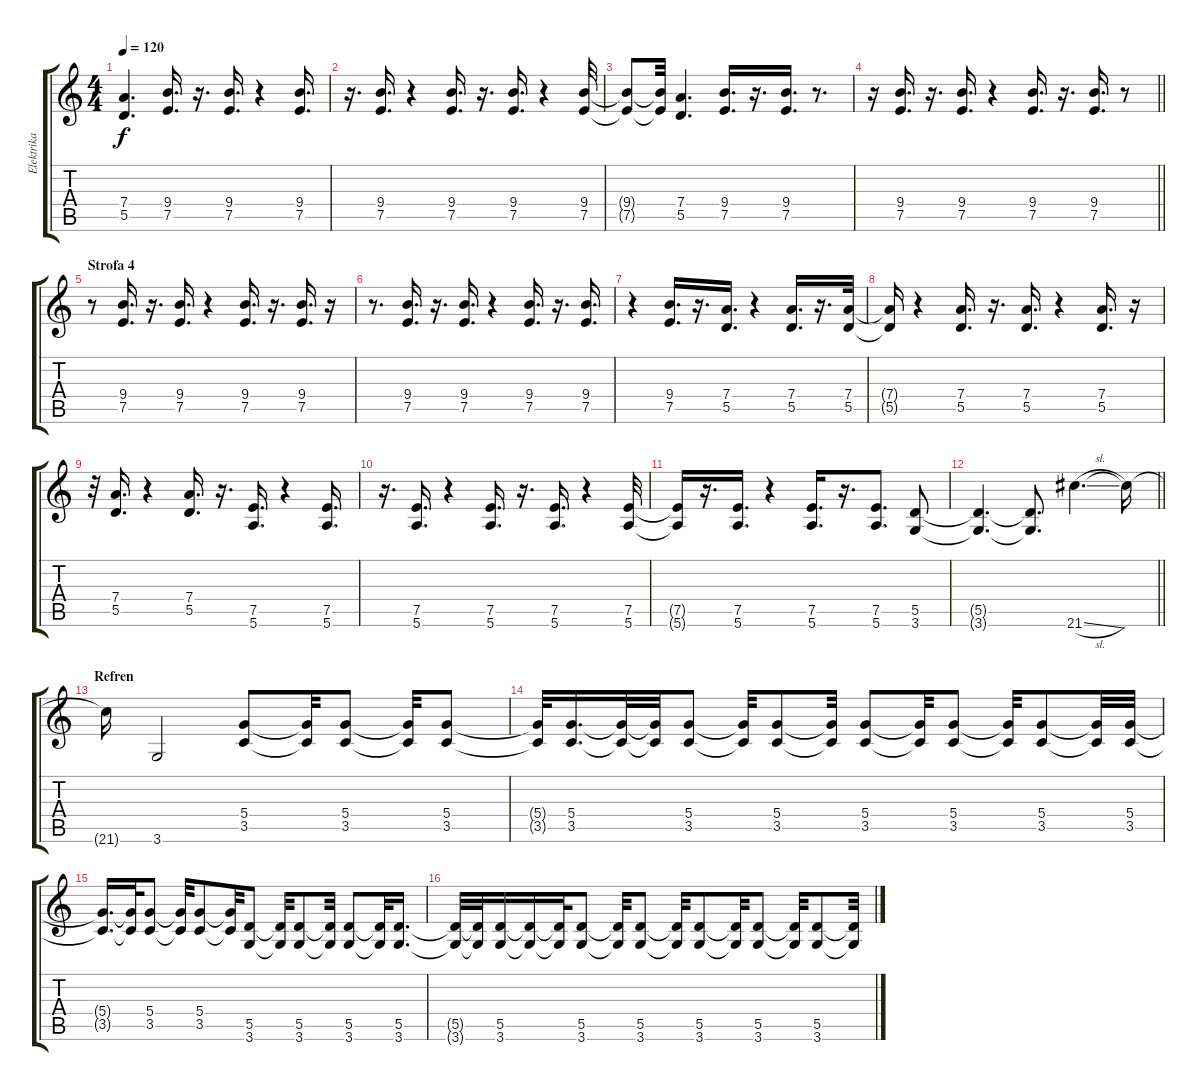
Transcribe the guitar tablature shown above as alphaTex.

\track ("Elektrika Bregovic" "Elektrika ") {instrument distortionguitar}
\staff {score tabs}
\tuning (E4 B3 G3 D3 A2 E2) {hide}
\ts (4 4)
\tempo 120
\clef g2
\ks c
(7.4 5.5).4{d dy f} (9.4 7.5).16{d} r.16{d} (9.4 7.5).16{d} r.4 (9.4 7.5).16{d} |
r.16{d} (9.4 7.5).16{d} r.4 (9.4 7.5).16{d} r.16{d} (9.4 7.5).16{d} r.4 (9.4 7.5).32 |
(9.4{t} 7.5{t}).8 (9.4{t} 7.5{t}).32 (7.4 5.5).4{d} (9.4 7.5).16{d} r.16{d} (9.4 7.5).16{d} r.8{d} |
\barLineRight lightlight
r.16 (9.4 7.5).16{d} r.16{d} (9.4 7.5).16{d} r.4 (9.4 7.5).16{d} r.16{d} (9.4 7.5).16{d} r.8 |
\section ("" "Strofa 4")
r.8 (9.4 7.5).16{d} r.16{d} (9.4 7.5).16{d} r.4 (9.4 7.5).16{d} r.16{d} (9.4 7.5).16{d} r.16 |
r.8{d} (9.4 7.5).16{d} r.16{d} (9.4 7.5).16{d} r.4 (9.4 7.5).16{d} r.16{d} (9.4 7.5).16{d} |
r.4 (9.4 7.5).16{d} r.16{d} (7.4 5.5).16{d} r.4 (7.4 5.5).16{d} r.16{d} (7.4 5.5).32 |
(7.4{t} 5.5{t}).16 r.4 (7.4 5.5).16{d} r.16{d} (7.4 5.5).16{d} r.4 (7.4 5.5).16{d} r.16 |
r.32 (7.4 5.5).16{d} r.4 (7.4 5.5).16{d} r.16{d} (7.5 5.6).16{d} r.4 (7.5 5.6).16{d} |
r.16{d} (7.5 5.6).16{d} r.4 (7.5 5.6).16{d} r.16{d} (7.5 5.6).16{d} r.4 (7.5 5.6).32 |
(7.5{t} 5.6{t}).16 r.16{d} (7.5 5.6).16{d} r.4 (7.5 5.6).16{d} r.16{d} (7.5 5.6).8{d} (5.5 3.6).8 |
\barLineRight lightlight
(5.5{t} 3.6{t}).4{d} (5.5{t} 3.6{t}).8{d} 21.6{sl}.4{d} 21.6{t}.16 |
\section ("" "Refren")
21.6{t}.16 3.6.2 (5.4 3.5).8 (5.4{t} 3.5{t}).32 (5.4 3.5).8 (5.4{t} 3.5{t}).32 (5.4 3.5).8 |
(5.4{t} 3.5{t}).32 (5.4 3.5).16{d} (5.4{t} 3.5{t}).32 (5.4{t} 3.5{t}).32 (5.4 3.5).8 (5.4{t} 3.5{t}).32 (5.4 3.5).8 (5.4{t} 3.5{t}).32 (5.4 3.5).8 (5.4{t} 3.5{t}).32 (5.4 3.5).8 (5.4{t} 3.5{t}).32 (5.4 3.5).8 (5.4{t} 3.5{t}).32 (5.4 3.5).32 |
(5.4{t} 3.5{t}).16{d} (5.4{t} 3.5{t}).32 (5.4 3.5).8 (5.4{t} 3.5{t}).32 (5.4 3.5).8 (5.4{t} 3.5{t}).32 (5.5 3.6).8 (5.5{t} 3.6{t}).32 (5.5 3.6).8 (5.5{t} 3.6{t}).32 (5.5 3.6).8 (5.5{t} 3.6{t}).32 (5.5 3.6).16{d} |
(5.5{t} 3.6{t}).32 (5.5{t} 3.6{t}).32 (5.5 3.6).16 (5.5{t} 3.6{t}).16 (5.5{t} 3.6{t}).32 (5.5 3.6).8 (5.5{t} 3.6{t}).32 (5.5 3.6).8 (5.5{t} 3.6{t}).32 (5.5 3.6).8 (5.5{t} 3.6{t}).32 (5.5 3.6).8 (5.5{t} 3.6{t}).32 (5.5 3.6).8 (5.5{t} 3.6{t}).32
